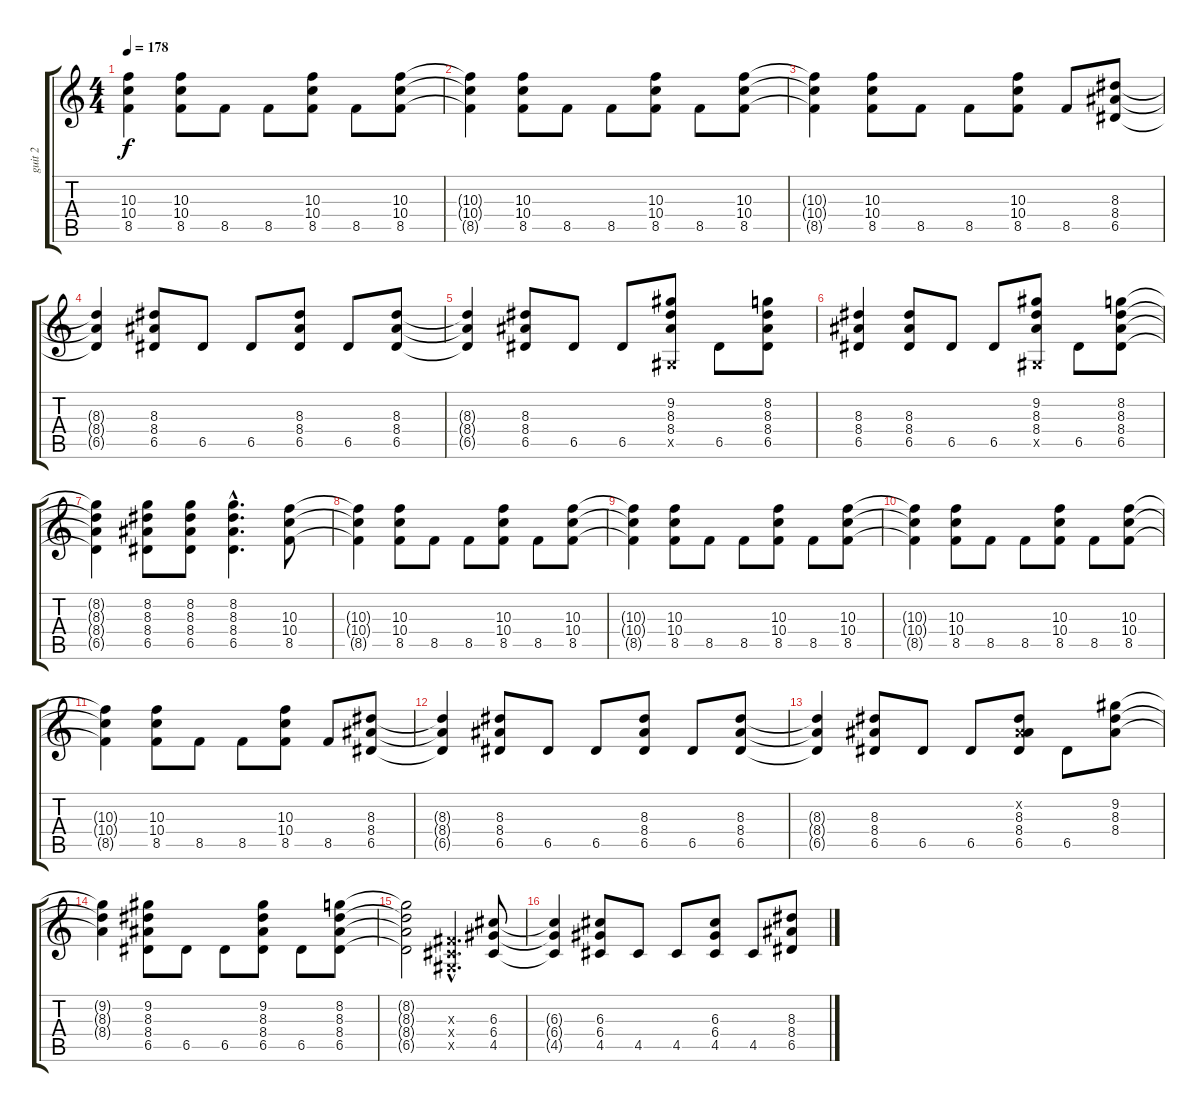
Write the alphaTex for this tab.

\track ("guit 2" "guit 2") {instrument distortionguitar}
\staff {score tabs}
\tuning (E4 B3 G3 D3 A2 E2) {hide}
\ts (4 4)
\tempo 178
\clef g2
\ks c
(10.3{t} 10.4{t} 8.5{t}).4{dy f} (10.3 10.4 8.5).8 8.5.8 8.5.8 (10.3 10.4 8.5).8 8.5.8 (10.3 10.4 8.5).8 |
(10.3{t} 10.4{t} 8.5{t}).4 (10.3 10.4 8.5).8 8.5.8 8.5.8 (10.3 10.4 8.5).8 8.5.8 (10.3 10.4 8.5).8 |
(10.3{t} 10.4{t} 8.5{t}).4 (10.3 10.4 8.5).8 8.5.8 8.5.8 (10.3 10.4 8.5).8 8.5.8 (8.3 8.4 6.5).8 |
(8.3{t} 8.4{t} 6.5{t}).4 (8.3 8.4 6.5).8 6.5.8 6.5.8 (8.3 8.4 6.5).8 6.5.8 (8.3 8.4 6.5).8 |
(8.3{t} 8.4{t} 6.5{t}).4 (8.3 8.4 6.5).8 6.5.8 6.5.8 (9.2 8.3 8.4 -1.5{x}).8 6.5.8 (8.2 8.3 8.4 6.5).8 |
(8.3 8.4 6.5).4 (8.3 8.4 6.5).8 6.5.8 6.5.8 (9.2 8.3 8.4 -1.5{x}).8 6.5.8 (8.2 8.3 8.4 6.5).8 |
(8.2{t} 8.3{t} 8.4{t} 6.5{t}).4 (8.2 8.3 8.4 6.5).8 (8.2 8.3 8.4 6.5).8 (8.2{hac} 8.3{hac} 8.4{hac} 6.5{hac}).4{d} (10.3 10.4 8.5).8 |
(10.3{t} 10.4{t} 8.5{t}).4 (10.3 10.4 8.5).8 8.5.8 8.5.8 (10.3 10.4 8.5).8 8.5.8 (10.3 10.4 8.5).8 |
(10.3{t} 10.4{t} 8.5{t}).4 (10.3 10.4 8.5).8 8.5.8 8.5.8 (10.3 10.4 8.5).8 8.5.8 (10.3 10.4 8.5).8 |
(10.3{t} 10.4{t} 8.5{t}).4 (10.3 10.4 8.5).8 8.5.8 8.5.8 (10.3 10.4 8.5).8 8.5.8 (10.3 10.4 8.5).8 |
(10.3{t} 10.4{t} 8.5{t}).4 (10.3 10.4 8.5).8 8.5.8 8.5.8 (10.3 10.4 8.5).8 8.5.8 (8.3 8.4 6.5).8 |
(8.3{t} 8.4{t} 6.5{t}).4 (8.3 8.4 6.5).8 6.5.8 6.5.8 (8.3 8.4 6.5).8 6.5.8 (8.3 8.4 6.5).8 |
(8.3{t} 8.4{t} 6.5{t}).4 (8.3 8.4 6.5).8 6.5.8 6.5.8 (-1.2{x} 8.3 8.4 6.5).8 6.5.8 (9.2 8.3 8.4).8 |
(9.2{t} 8.3{t} 8.4{t}).4 (9.2 8.3 8.4 6.5).8 6.5.8 6.5.8 (9.2 8.3 8.4 6.5).8 6.5.8 (8.2 8.3 8.4 6.5).8 |
(8.2{t} 8.3{t} 8.4{t} 6.5{t}).2 (-1.3{hac x} -1.4{hac x} -1.5{hac x}).4{d} (6.3 6.4 4.5).8 |
(6.3{t} 6.4{t} 4.5{t}).4 (6.3 6.4 4.5).8 4.5.8 4.5.8 (6.3 6.4 4.5).8 4.5.8 (8.3 8.4 6.5).8
